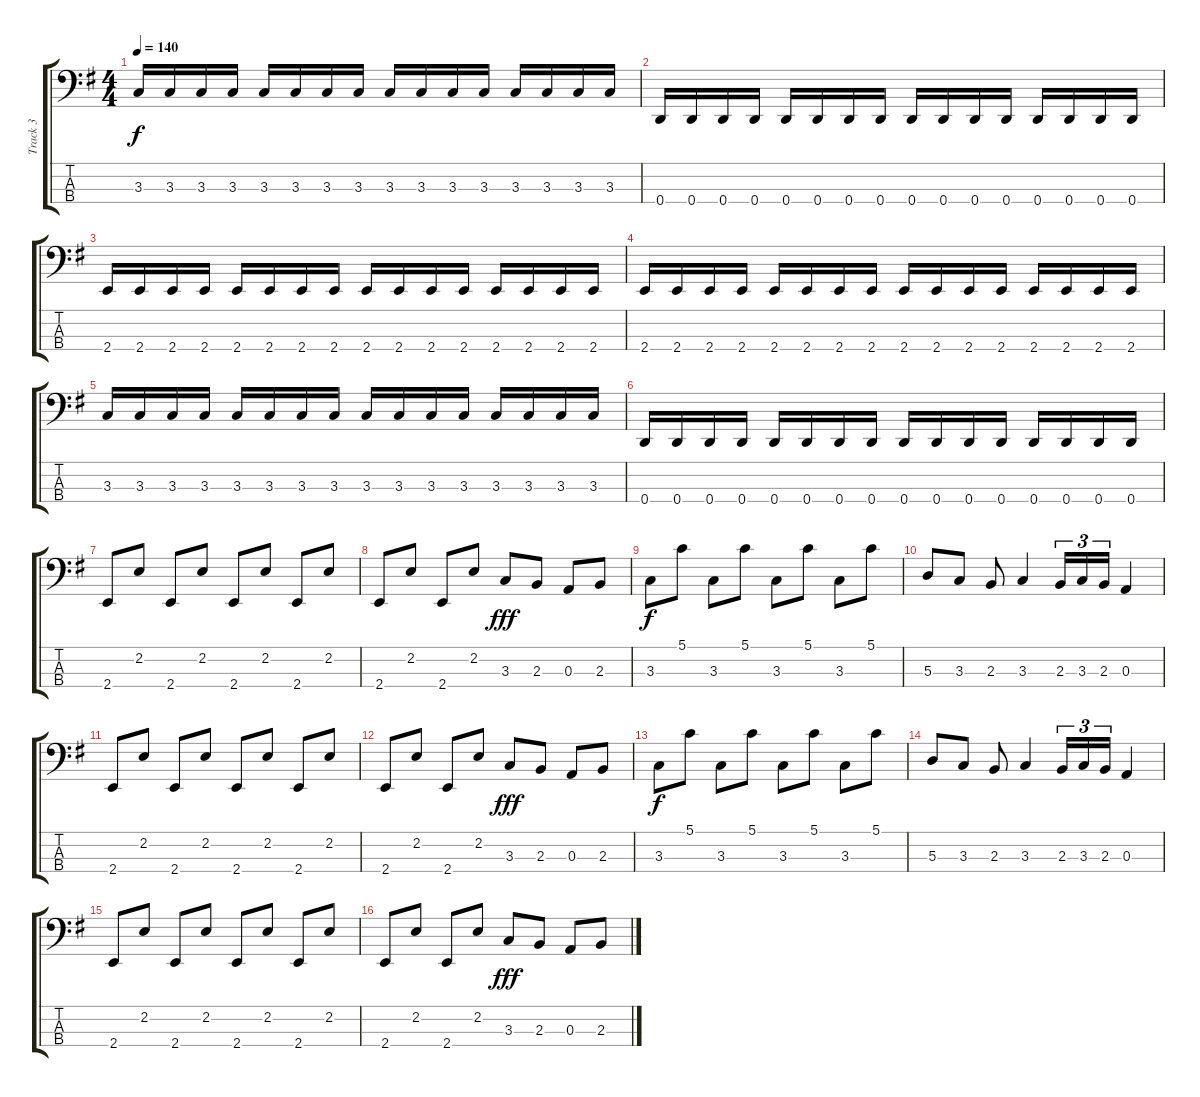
\track ("Track 3" "Track 3") {instrument electricbassfinger}
\staff {score tabs}
\tuning (G2 D2 A1 D1) {hide}
\ts (4 4)
\tempo 140
\clef f4
\ks eminor
3.3.16{dy f} 3.3.16 3.3.16 3.3.16 3.3.16 3.3.16 3.3.16 3.3.16 3.3.16 3.3.16 3.3.16 3.3.16 3.3.16 3.3.16 3.3.16 3.3.16 |
0.4.16 0.4.16 0.4.16 0.4.16 0.4.16 0.4.16 0.4.16 0.4.16 0.4.16 0.4.16 0.4.16 0.4.16 0.4.16 0.4.16 0.4.16 0.4.16 |
2.4.16 2.4.16 2.4.16 2.4.16 2.4.16 2.4.16 2.4.16 2.4.16 2.4.16 2.4.16 2.4.16 2.4.16 2.4.16 2.4.16 2.4.16 2.4.16 |
2.4.16 2.4.16 2.4.16 2.4.16 2.4.16 2.4.16 2.4.16 2.4.16 2.4.16 2.4.16 2.4.16 2.4.16 2.4.16 2.4.16 2.4.16 2.4.16 |
3.3.16 3.3.16 3.3.16 3.3.16 3.3.16 3.3.16 3.3.16 3.3.16 3.3.16 3.3.16 3.3.16 3.3.16 3.3.16 3.3.16 3.3.16 3.3.16 |
0.4.16 0.4.16 0.4.16 0.4.16 0.4.16 0.4.16 0.4.16 0.4.16 0.4.16 0.4.16 0.4.16 0.4.16 0.4.16 0.4.16 0.4.16 0.4.16 |
2.4.8 2.2.8 2.4.8 2.2.8 2.4.8 2.2.8 2.4.8 2.2.8 |
2.4.8 2.2.8 2.4.8 2.2.8 3.3.8{dy fff} 2.3.8 0.3.8 2.3.8 |
3.3.8{dy f} 5.1.8 3.3.8 5.1.8 3.3.8 5.1.8 3.3.8 5.1.8 |
5.3.8 3.3.8 2.3.8 3.3.4 2.3.16{tu (3 2)} 3.3.16{tu (3 2)} 2.3.16{tu (3 2)} 0.3.4 |
2.4.8 2.2.8 2.4.8 2.2.8 2.4.8 2.2.8 2.4.8 2.2.8 |
2.4.8 2.2.8 2.4.8 2.2.8 3.3.8{dy fff} 2.3.8 0.3.8 2.3.8 |
3.3.8{dy f} 5.1.8 3.3.8 5.1.8 3.3.8 5.1.8 3.3.8 5.1.8 |
5.3.8 3.3.8 2.3.8 3.3.4 2.3.16{tu (3 2)} 3.3.16{tu (3 2)} 2.3.16{tu (3 2)} 0.3.4 |
2.4.8 2.2.8 2.4.8 2.2.8 2.4.8 2.2.8 2.4.8 2.2.8 |
2.4.8 2.2.8 2.4.8 2.2.8 3.3.8{dy fff} 2.3.8 0.3.8 2.3.8
